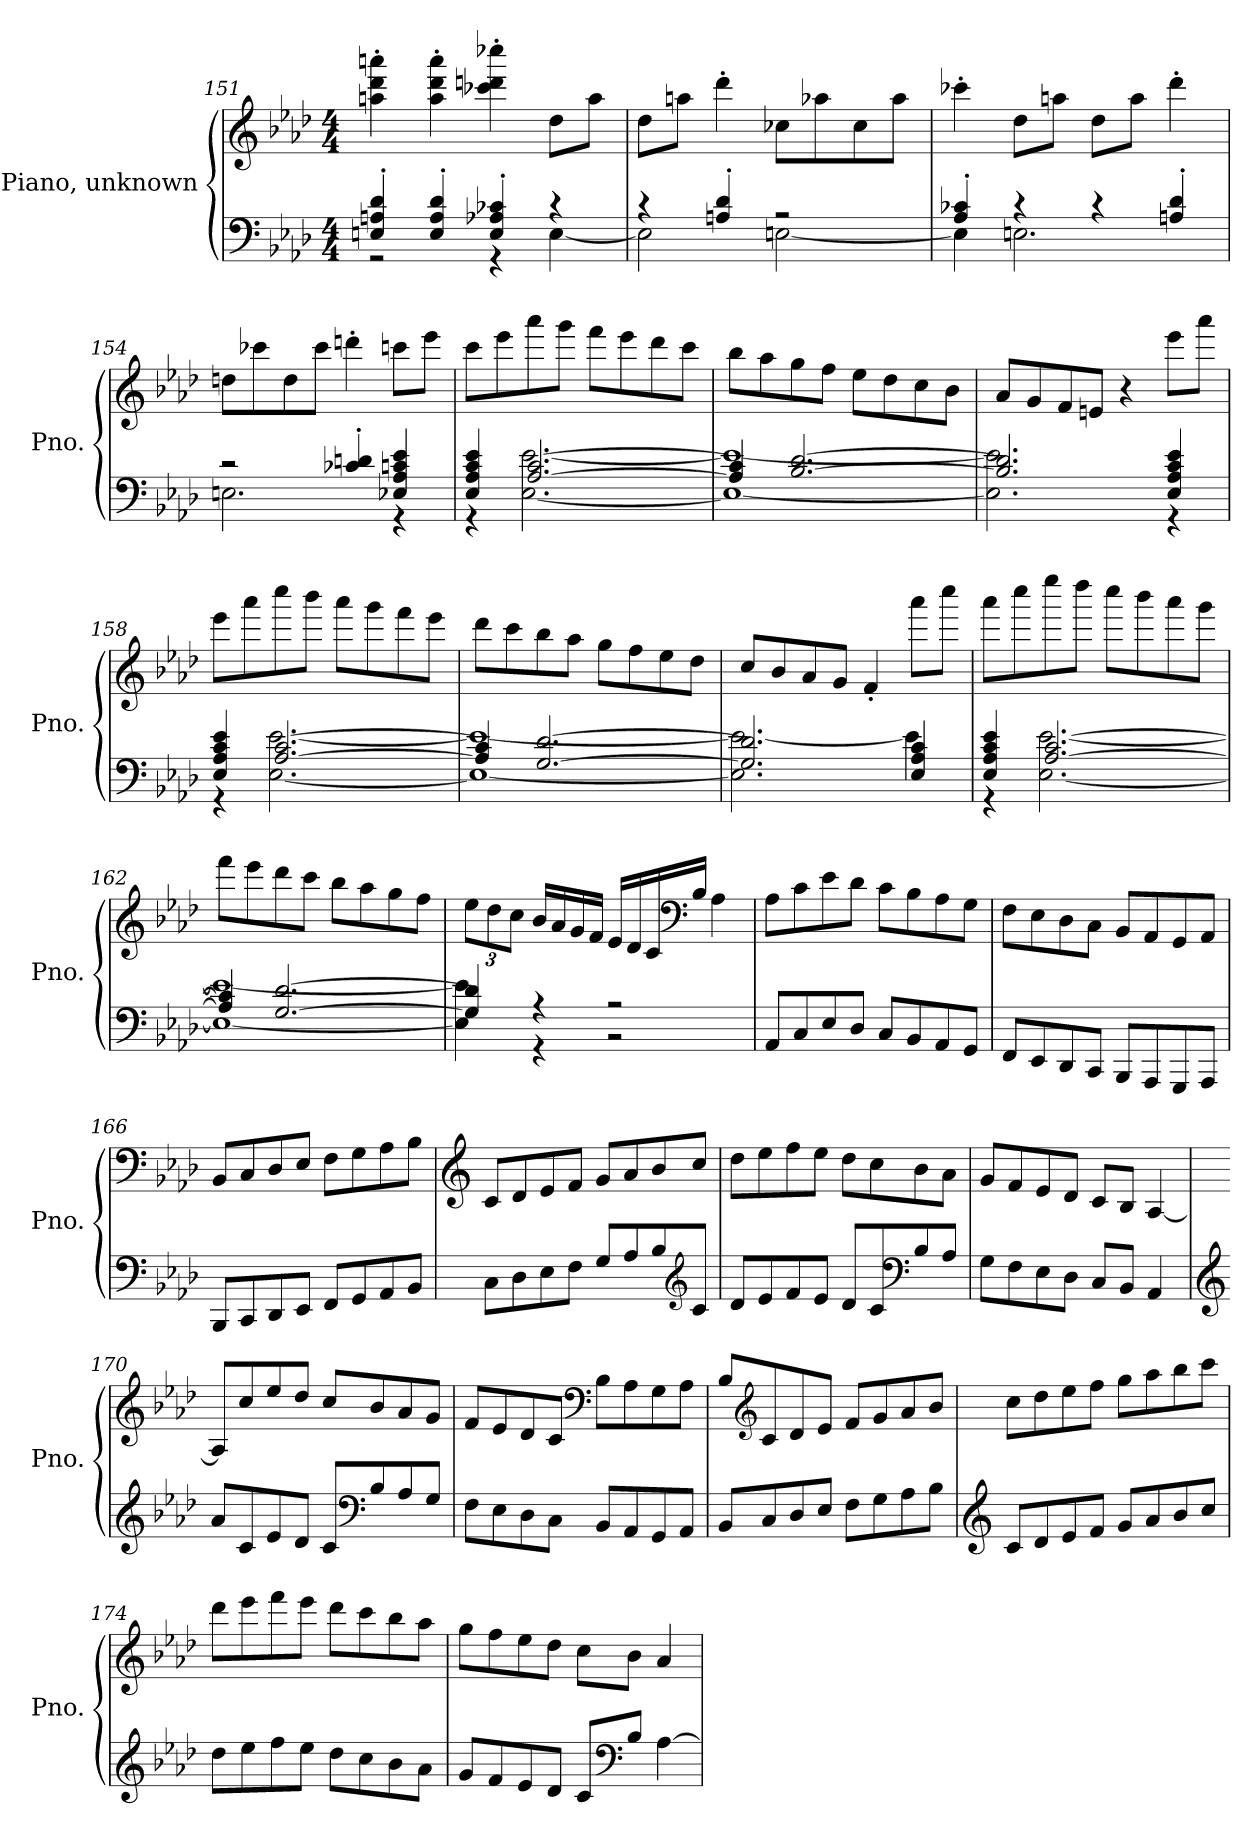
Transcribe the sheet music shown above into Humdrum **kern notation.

**kern	**kern
*part1	*part1
*staff2	*staff1
*I"Piano, unknown	*
*I'Pno.	*
!!LO:LB:g=z
*clefF4	*clefG2
*k[b-e-a-d-]	*k[b-e-a-d-]
*M4/4	*M4/4
=151	=151
*^	*
4En/' 4An/' 4d-/'	2r	4aan\' 4ddd-\' 4aaan\'
4E/' 4A/' 4d-/'	.	4aa\' 4ddd-\' 4aaa\'
4E/' 4A-X/' 4c-X/'	4r	4ccc-X\' 4dddn\' 4cccc-X\'
4r	[4E\	8dd-\L
.	.	8aa\J
=152	=152	=152
4r	2E\]	8dd-\L
.	.	8aan\J
4An/' 4d-/'	.	4ddd-'\
2r	[2En\	8cc-X\L
.	.	8aa-X\
.	.	8cc-\
.	.	8aa-\J
=153	=153	=153
4A-/' 4c-X/'	4E\]	4ccc-X'\
4r	2.En\	8dd-\L
.	.	8aan\J
4r	.	8dd-\L
.	.	8aa\J
4An/' 4d-/'	.	4ddd-'\
=154	=154	=154
2r	2.En\	8ddn\L
.	.	8ccc-X\
.	.	8dd\
.	.	8ccc-\J
4c-X/' 4dn/'	.	4dddn'\
4E-X/ 4A-/ 4cn/ 4e-/	4r	8cccn\L
.	.	8eee-\J
!!LO:LB:g=z
=155	=155	=155
4E-/ 4A-/ 4c/ 4e-/	4r	8ccc\L
.	.	8eee-\
[2.A-/ [2.c/	[2.E-\ [2.e-\	8aaa-\
.	.	8ggg\J
.	.	8fff\L
.	.	8eee-\
.	.	8ddd-\
.	.	8ccc\J
=156	=156	=156
4A-/] 4c/]	1E-_ 1e-_	8bb-\L
.	.	8aa-\
[2.B-/ [2.d-/	.	8gg\
.	.	8ff\J
.	.	8ee-\L
.	.	8dd-\
.	.	8cc\
.	.	8b-\J
=157	=157	=157
2.B-/] 2.d-/]	2.E-\] 2.e-\]	8a-/L
.	.	8g/
.	.	8f/
.	.	8en/J
.	.	4r
4E-/ 4A-/ 4c/ 4e-/	4r	8eee-\L
.	.	8aaa-\J
=158	=158	=158
4E-/ 4A-/ 4c/ 4e-/	4r	8eee-\L
.	.	8aaa-\
[2.A-/ [2.c/	[2.E-\ [2.e-\	8cccc\
.	.	8bbb-\J
.	.	8aaa-\L
.	.	8ggg\
.	.	8fff\
.	.	8eee-\J
!!LO:LB:g=z
=159	=159	=159
4A-/] 4c/]	1E-_ 1e-_	8ddd-\L
.	.	8ccc\
[2.G/ [2.d-/	.	8bb-\
.	.	8aa-\J
.	.	8gg\L
.	.	8ff\
.	.	8ee-\
.	.	8dd-\J
=160	=160	=160
2.G/] 2.d-/]	2.E-\] 2.e-\_	8cc/L
.	.	8b-/
.	.	8a-/
.	.	8g/J
.	.	4f'/
4E-/ 4A-/ 4c/	4e-\]	8aaa-\L
.	.	8cccc\J
=161	=161	=161
4E-/ 4A-/ 4c/ 4e-/	4r	8aaa-\L
.	.	8cccc\
[2.A-/ [2.c/	[2.E-\ [2.e-\	8eeee-\
.	.	8dddd-\J
.	.	8cccc\L
.	.	8bbb-\
.	.	8aaa-\
.	.	8ggg\J
=162	=162	=162
4A-/] 4c/]	1E-_ 1e-_	8fff\L
.	.	8eee-\
[2.G/ [2.d-/	.	8ddd-\
.	.	8ccc\J
.	.	8bb-\L
.	.	8aa-\
.	.	8gg\
.	.	8ff\J
!!LO:LB:g=z
=163	=163	=163
*	*	*Xbrackettup
4G/] 4d-/]	4E-\] 4e-\]	12ee-\L
.	.	12dd-\
.	.	12cc\J
4r	4r	16b-/LL
.	.	16a-/
.	.	16g/
.	.	16f/JJ
2r	2r	16e-/LL
.	.	16d-/
.	.	16c/
*	*	*clefF4
.	.	16B-/JJ
.	.	4A-\
*v	*v	*
=164	=164
8AA-/L	8A-\L
8C/	8c\
8E-/	8e-\
8D-/J	8d-\J
8C/L	8c\L
8BB-/	8B-\
8AA-/	8A-\
8GG/J	8G\J
=165	=165
8FF/L	8F\L
8EE-/	8E-\
8DD-/	8D-\
8CC/J	8C\J
8BBB-/L	8BB-/L
8AAA-/	8AA-/
8GGG/	8GG/
8AAA-/J	8AA-/J
!!LO:PB:g=z
=166	=166
8BBB-/L	8BB-/L
8CC/	8C/
8DD-/	8D-/
8EE-/J	8E-/J
8FF/L	8F\L
8GG/	8G\
8AA-/	8A-\
8BB-/J	8B-\J
=167	=167
*	*clefG2
8C\L	8c/L
8D-\	8d-/
8E-\	8e-/
8F\J	8f/J
8G/L	8g/L
8A-/	8a-/
8B-/	8b-/
*clefG2	*
8c/J	8cc/J
=168	=168
8d-/L	8dd-\L
8e-/	8ee-\
8f/	8ff\
8e-/J	8ee-\J
8d-/L	8dd-\L
8c/	8cc\
*clefF4	*
8B-/	8b-\
8A-/J	8a-\J
=169	=169
8G\L	8g/L
8F\	8f/
8E-\	8e-/
8D-\J	8d-/J
8C/L	8c/L
8BB-/J	8B-/J
4AA-/	[4A-/
!!LO:LB:g=z
=170	=170
*clefG2	*
8a-/L	8A-/L]
8c/	8cc/
8e-/	8ee-/
8d-/J	8dd-/J
8c/L	8cc/L
*clefF4	*
8B-/	8b-/
8A-/	8a-/
8G/J	8g/J
=171	=171
8F\L	8f/L
8E-\	8e-/
8D-\	8d-/
8C\J	8c/J
*	*clefF4
8BB-/L	8B-\L
8AA-/	8A-\
8GG/	8G\
8AA-/J	8A-\J
=172	=172
8BB-/L	8B-/L
*	*clefG2
8C/	8c/
8D-/	8d-/
8E-/J	8e-/J
8F\L	8f/L
8G\	8g/
8A-\	8a-/
8B-\J	8b-/J
=173	=173
*clefG2	*
8c/L	8cc\L
8d-/	8dd-\
8e-/	8ee-\
8f/J	8ff\J
8g/L	8gg\L
8a-/	8aa-\
8b-/	8bb-\
8cc/J	8ccc\J
!!LO:LB:g=z
=174	=174
8dd-\L	8ddd-\L
8ee-\	8eee-\
8ff\	8fff\
8ee-\J	8eee-\J
8dd-\L	8ddd-\L
8cc\	8ccc\
8b-\	8bb-\
8a-\J	8aa-\J
=175	=175
8g/L	8gg\L
8f/	8ff\
8e-/	8ee-\
8d-/J	8dd-\J
8c/L	8cc\L
*clefF4	*
8B-/J	8b-\J
[4A-\	4a-/
=	=
*-	*-
